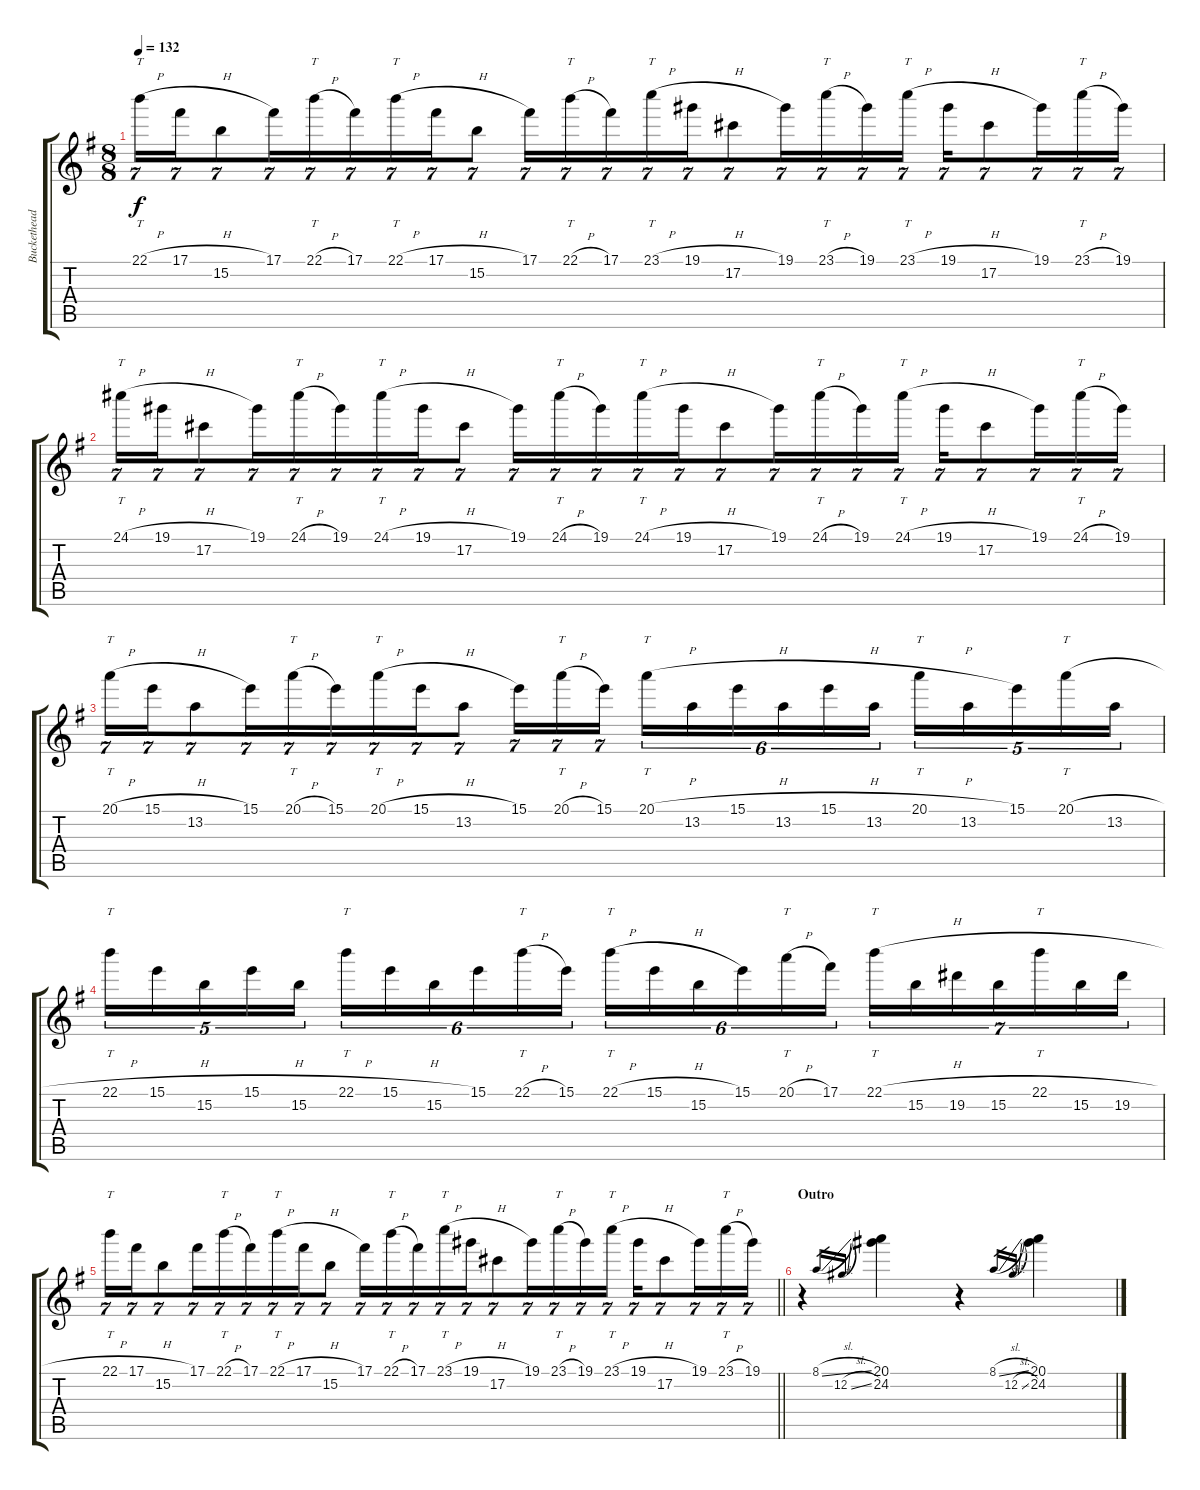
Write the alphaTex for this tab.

\track ("Buckethead" "Buckethead") {instrument distortionguitar}
\staff {score tabs}
\tuning (Db4 Ab3 E3 B2 Gb2 B1) {hide}
\ts (8 8)
\tempo 132
\clef g2
\ks g
22.1{h}.16{tt tu (7 4) dy f} 17.1{h}.16{tu (7 4)} 15.2.8{tu (7 4)} 17.1.16{tu (7 4)} 22.1{h}.16{tt tu (7 4)} 17.1.16{tu (7 4)} 22.1{h}.16{tt tu (7 4)} 17.1{h}.16{tu (7 4)} 15.2.8{tu (7 4)} 17.1.16{tu (7 4)} 22.1{h}.16{tt tu (7 4)} 17.1.16{tu (7 4)} 23.1{h}.16{tt tu (7 4)} 19.1{h}.16{tu (7 4)} 17.2.8{tu (7 4)} 19.1.16{tu (7 4)} 23.1{h}.16{tt tu (7 4)} 19.1.16{tu (7 4)} 23.1{h}.16{tt tu (7 4)} 19.1{h}.16{tu (7 4)} 17.2.8{tu (7 4)} 19.1.16{tu (7 4)} 23.1{h}.16{tt tu (7 4)} 19.1.16{tu (7 4)} |
24.1{h}.16{tt tu (7 4)} 19.1{h}.16{tu (7 4)} 17.2.8{tu (7 4)} 19.1.16{tu (7 4)} 24.1{h}.16{tt tu (7 4)} 19.1.16{tu (7 4)} 24.1{h}.16{tt tu (7 4)} 19.1{h}.16{tu (7 4)} 17.2.8{tu (7 4)} 19.1.16{tu (7 4)} 24.1{h}.16{tt tu (7 4)} 19.1.16{tu (7 4)} 24.1{h}.16{tt tu (7 4)} 19.1{h}.16{tu (7 4)} 17.2.8{tu (7 4)} 19.1.16{tu (7 4)} 24.1{h}.16{tt tu (7 4)} 19.1.16{tu (7 4)} 24.1{h}.16{tt tu (7 4)} 19.1{h}.16{tu (7 4)} 17.2.8{tu (7 4)} 19.1.16{tu (7 4)} 24.1{h}.16{tt tu (7 4)} 19.1.16{tu (7 4)} |
20.1{h}.16{tt tu (7 4)} 15.1{h}.16{tu (7 4)} 13.2.8{tu (7 4)} 15.1.16{tu (7 4)} 20.1{h}.16{tt tu (7 4)} 15.1.16{tu (7 4)} 20.1{h}.16{tt tu (7 4)} 15.1{h}.16{tu (7 4)} 13.2.8{tu (7 4)} 15.1.16{tu (7 4)} 20.1{h}.16{tt tu (7 4)} 15.1.16{tu (7 4)} 20.1{h}.16{tt tu (6 4)} 13.2.16{tu (6 4)} 15.1{h}.16{tu (6 4)} 13.2.16{tu (6 4)} 15.1{h}.16{tu (6 4)} 13.2.16{tu (6 4)} 20.1{h}.16{tt tu (5 4)} 13.2.16{tu (5 4)} 15.1.16{tu (5 4)} 20.1{h}.16{tt tu (5 4)} 13.2.16{tu (5 4)} |
22.1{h}.16{tt tu (5 4)} 15.1{h}.16{tu (5 4)} 15.2.16{tu (5 4)} 15.1{h}.16{tu (5 4)} 15.2.16{tu (5 4)} 22.1{h}.16{tt tu (6 4)} 15.1{h}.16{tu (6 4)} 15.2.16{tu (6 4)} 15.1.16{tu (6 4)} 22.1{h}.16{tt tu (6 4)} 15.1.16{tu (6 4)} 22.1{h}.16{tt tu (6 4)} 15.1{h}.16{tu (6 4)} 15.2.16{tu (6 4)} 15.1.16{tu (6 4)} 20.1{h}.16{tt tu (6 4)} 17.1.16{tu (6 4)} 22.1{h}.16{tt tu (7 4)} 15.2.16{tu (7 4)} 19.2.16{tu (7 4)} 15.2.16{tu (7 4)} 22.1{h}.16{tt tu (7 4)} 15.2.16{tu (7 4)} 19.2.16{tu (7 4)} |
\barLineRight lightlight
22.1{h}.16{tt tu (7 4)} 17.1{h}.16{tu (7 4)} 15.2.8{tu (7 4)} 17.1.16{tu (7 4)} 22.1{h}.16{tt tu (7 4)} 17.1.16{tu (7 4)} 22.1{h}.16{tt tu (7 4)} 17.1{h}.16{tu (7 4)} 15.2.8{tu (7 4)} 17.1.16{tu (7 4)} 22.1{h}.16{tt tu (7 4)} 17.1.16{tu (7 4)} 23.1{h}.16{tt tu (7 4)} 19.1{h}.16{tu (7 4)} 17.2.8{tu (7 4)} 19.1.16{tu (7 4)} 23.1{h}.16{tt tu (7 4)} 19.1.16{tu (7 4)} 23.1{h}.16{tt tu (7 4)} 19.1{h}.16{tu (7 4)} 17.2.8{tu (7 4)} 19.1.16{tu (7 4)} 23.1{h}.16{tt tu (7 4)} 19.1.16{tu (7 4)} |
\section ("" "Outro")
r.4 8.1{sl}.16{gr} 12.2{sl}.16{gr} (20.1 24.2).4 r.4 8.1{sl}.16{gr} 12.2{sl}.16{gr} (20.1 24.2).4
